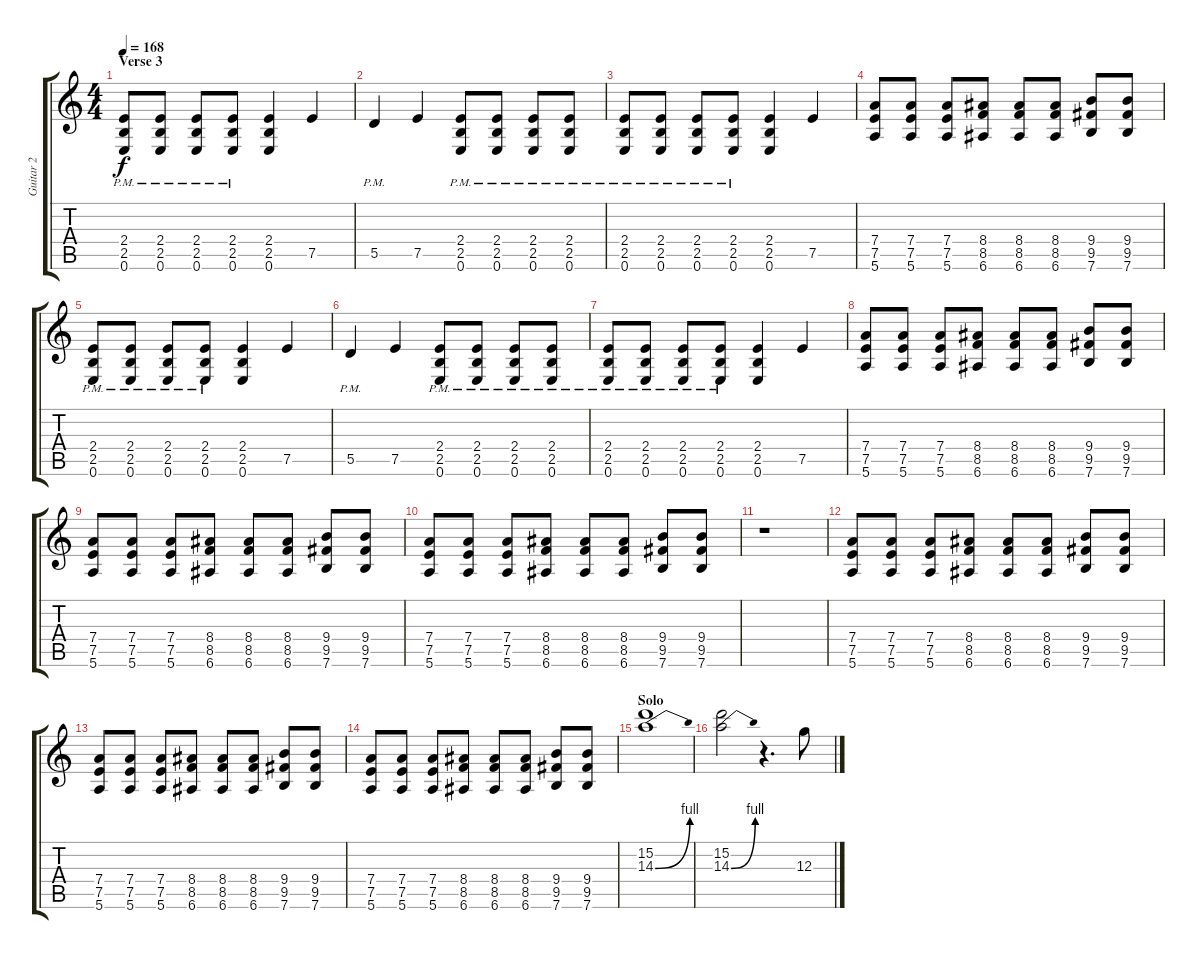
\track ("Guitar 2" "Guitar 2") {instrument overdrivenguitar}
\staff {score tabs}
\tuning (E4 B3 G3 D3 A2 E2) {hide}
\ts (4 4)
\section ("" "Verse 3")
\tempo 168
\clef g2
\ks c
(2.4{pm} 2.5{pm} 0.6{pm}).8{dy f} (2.4{pm} 2.5{pm} 0.6{pm}).8 (2.4{pm} 2.5{pm} 0.6{pm}).8 (2.4{pm} 2.5{pm} 0.6{pm}).8 (2.4 2.5 0.6).4 7.5.4 |
5.5{pm}.4 7.5.4 (2.4{pm} 2.5{pm} 0.6{pm}).8 (2.4{pm} 2.5{pm} 0.6{pm}).8 (2.4{pm} 2.5{pm} 0.6{pm}).8 (2.4{pm} 2.5{pm} 0.6{pm}).8 |
(2.4{pm} 2.5{pm} 0.6{pm}).8 (2.4{pm} 2.5{pm} 0.6{pm}).8 (2.4{pm} 2.5{pm} 0.6{pm}).8 (2.4{pm} 2.5{pm} 0.6{pm}).8 (2.4 2.5 0.6).4 7.5.4 |
(7.4 7.5 5.6).8 (7.4 7.5 5.6).8 (7.4 7.5 5.6).8 (8.4 8.5 6.6).8 (8.4 8.5 6.6).8 (8.4 8.5 6.6).8 (9.4 9.5 7.6).8 (9.4 9.5 7.6).8 |
(2.4{pm} 2.5{pm} 0.6{pm}).8 (2.4{pm} 2.5{pm} 0.6{pm}).8 (2.4{pm} 2.5{pm} 0.6{pm}).8 (2.4{pm} 2.5{pm} 0.6{pm}).8 (2.4 2.5 0.6).4 7.5.4 |
5.5{pm}.4 7.5.4 (2.4{pm} 2.5{pm} 0.6{pm}).8 (2.4{pm} 2.5{pm} 0.6{pm}).8 (2.4{pm} 2.5{pm} 0.6{pm}).8 (2.4{pm} 2.5{pm} 0.6{pm}).8 |
(2.4{pm} 2.5{pm} 0.6{pm}).8 (2.4{pm} 2.5{pm} 0.6{pm}).8 (2.4{pm} 2.5{pm} 0.6{pm}).8 (2.4{pm} 2.5{pm} 0.6{pm}).8 (2.4 2.5 0.6).4 7.5.4 |
(7.4 7.5 5.6).8 (7.4 7.5 5.6).8 (7.4 7.5 5.6).8 (8.4 8.5 6.6).8 (8.4 8.5 6.6).8 (8.4 8.5 6.6).8 (9.4 9.5 7.6).8 (9.4 9.5 7.6).8 |
(7.4 7.5 5.6).8 (7.4 7.5 5.6).8 (7.4 7.5 5.6).8 (8.4 8.5 6.6).8 (8.4 8.5 6.6).8 (8.4 8.5 6.6).8 (9.4 9.5 7.6).8 (9.4 9.5 7.6).8 |
(7.4 7.5 5.6).8 (7.4 7.5 5.6).8 (7.4 7.5 5.6).8 (8.4 8.5 6.6).8 (8.4 8.5 6.6).8 (8.4 8.5 6.6).8 (9.4 9.5 7.6).8 (9.4 9.5 7.6).8 |
r.1 |
(7.4 7.5 5.6).8 (7.4 7.5 5.6).8 (7.4 7.5 5.6).8 (8.4 8.5 6.6).8 (8.4 8.5 6.6).8 (8.4 8.5 6.6).8 (9.4 9.5 7.6).8 (9.4 9.5 7.6).8 |
(7.4 7.5 5.6).8 (7.4 7.5 5.6).8 (7.4 7.5 5.6).8 (8.4 8.5 6.6).8 (8.4 8.5 6.6).8 (8.4 8.5 6.6).8 (9.4 9.5 7.6).8 (9.4 9.5 7.6).8 |
(7.4 7.5 5.6).8 (7.4 7.5 5.6).8 (7.4 7.5 5.6).8 (8.4 8.5 6.6).8 (8.4 8.5 6.6).8 (8.4 8.5 6.6).8 (9.4 9.5 7.6).8 (9.4 9.5 7.6).8 |
\section ("" "Solo")
(15.2 14.3{be (bend 0 0 60 4)}).1 |
(15.2 14.3{be (bend 0 0 60 4)}).2 r.4{d} 12.3.8
